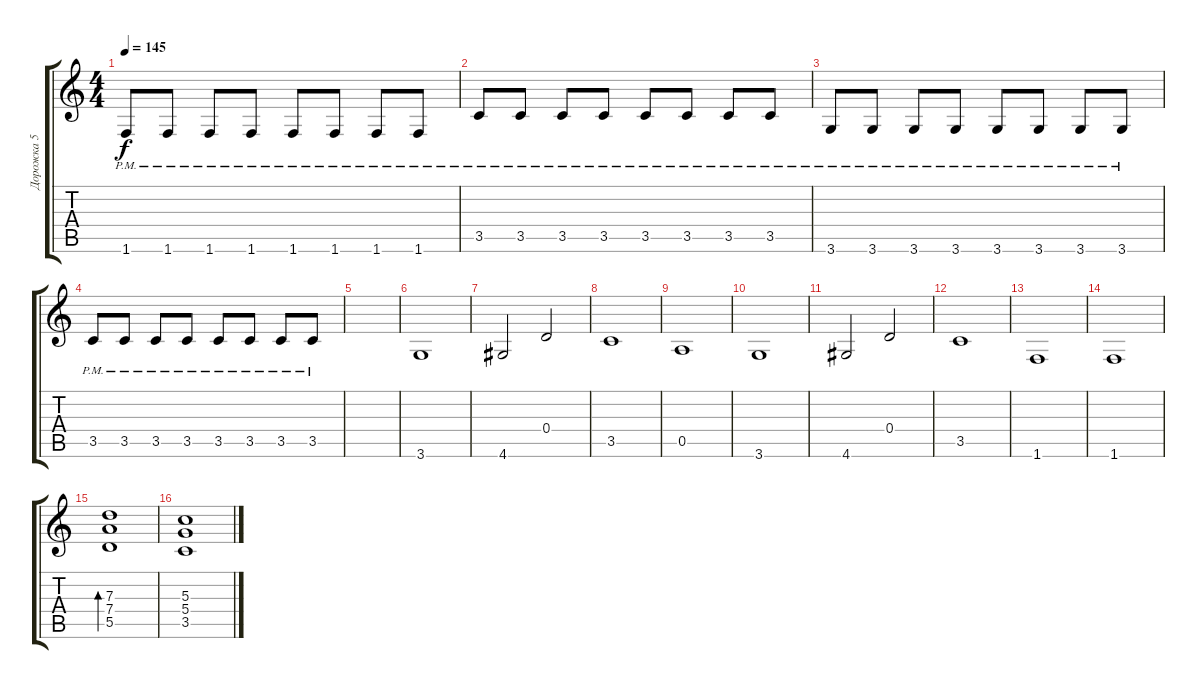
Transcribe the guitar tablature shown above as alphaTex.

\track ("Дорожка 5" "Дорожка 5") {instrument electricguitarmuted}
\staff {score tabs}
\tuning (E4 B3 G3 D3 A2 E2) {hide}
\ts (4 4)
\tempo 145
\clef g2
\ks c
1.6{pm}.8{dy f} 1.6{pm}.8 1.6{pm}.8 1.6{pm}.8 1.6{pm}.8 1.6{pm}.8 1.6{pm}.8 1.6{pm}.8 |
3.5{pm}.8 3.5{pm}.8 3.5{pm}.8 3.5{pm}.8 3.5{pm}.8 3.5{pm}.8 3.5{pm}.8 3.5{pm}.8 |
3.6{pm}.8 3.6{pm}.8 3.6{pm}.8 3.6{pm}.8 3.6{pm}.8 3.6{pm}.8 3.6{pm}.8 3.6{pm}.8 |
3.5{pm}.8 3.5{pm}.8 3.5{pm}.8 3.5{pm}.8 3.5{pm}.8 3.5{pm}.8 3.5{pm}.8 3.5{pm}.8 |
|
3.6.1 |
4.6.2 0.4.2 |
3.5.1 |
0.5.1 |
3.6.1 |
4.6.2 0.4.2 |
3.5.1 |
1.6.1 |
1.6.1 |
(7.3 7.4 5.5).1{bd 480 instrument electricguitarclean} |
(5.3 5.4 3.5).1
